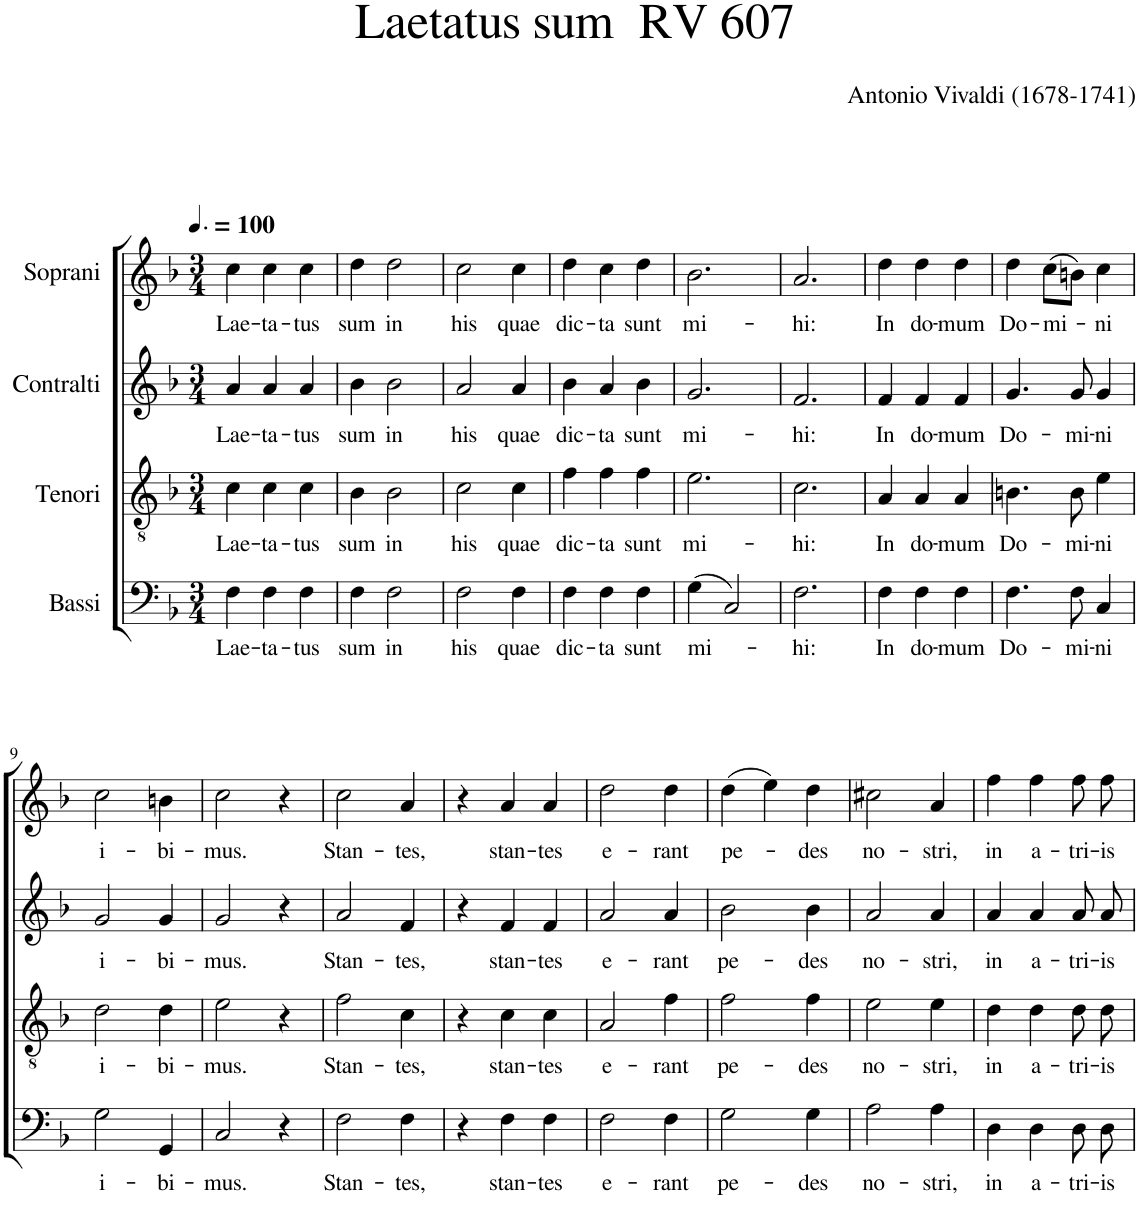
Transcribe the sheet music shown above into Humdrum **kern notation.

**kern	**text	**kern	**text	**kern	**text	**kern	**text
*part4	*part4	*part3	*part3	*part2	*part2	*part1	*part1
*staff4	*staff4	*staff3	*staff3	*staff2	*staff2	*staff1	*staff1
*I"Bassi	*	*I"Tenori	*	*I"Contralti	*	*I"Soprani	*
*clefF4	*	*clefGv2	*	*clefG2	*	*clefG2	*
*	*	*	*	*	*	*Trd1c2	*
*k[b-]	*	*k[b-]	*	*k[b-]	*	*k[b-]	*
*F:	*	*F:	*	*F:	*	*F:	*
*M3/4	*	*M3/4	*	*M3/4	*	*M3/4	*
*MM150	*	*MM150	*	*MM150	*	*MM150	*
=1	=1	=1	=1	=1	=1	=1	=1
!	!LO:LY:b	!	!LO:LY:b	!	!LO:LY:b	!	!LO:LY:b
4F\	Lae-	4c\	Lae-	4a/	Lae-	4cc\	Lae-
!	!LO:LY:b	!	!LO:LY:b	!	!LO:LY:b	!	!LO:LY:b
4F\	-ta-	4c\	-ta-	4a/	-ta-	4cc\	-ta-
!	!LO:LY:b	!	!LO:LY:b	!	!LO:LY:b	!	!LO:LY:b
4F\	-tus	4c\	-tus	4a/	-tus	4cc\	-tus
=2	=2	=2	=2	=2	=2	=2	=2
!	!LO:LY:b	!	!LO:LY:b	!	!LO:LY:b	!	!LO:LY:b
4F\	sum	4B-\	sum	4b-\	sum	4dd\	sum
!	!LO:LY:b	!	!LO:LY:b	!	!LO:LY:b	!	!LO:LY:b
2F\	in	2B-\	in	2b-\	in	2dd\	in
=3	=3	=3	=3	=3	=3	=3	=3
!	!LO:LY:b	!	!LO:LY:b	!	!LO:LY:b	!	!LO:LY:b
2F\	his	2c\	his	2a/	his	2cc\	his
!	!LO:LY:b	!	!LO:LY:b	!	!LO:LY:b	!	!LO:LY:b
4F\	quae	4c\	quae	4a/	quae	4cc\	quae
=4	=4	=4	=4	=4	=4	=4	=4
!	!LO:LY:b	!	!LO:LY:b	!	!LO:LY:b	!	!LO:LY:b
4F\	dic-	4f\	dic-	4b-\	dic-	4dd\	dic-
!	!LO:LY:b	!	!LO:LY:b	!	!LO:LY:b	!	!LO:LY:b
4F\	-ta	4f\	-ta	4a/	-ta	4cc\	-ta
!	!LO:LY:b	!	!LO:LY:b	!	!LO:LY:b	!	!LO:LY:b
4F\	sunt	4f\	sunt	4b-\	sunt	4dd\	sunt
=5	=5	=5	=5	=5	=5	=5	=5
!	!LO:LY:b	!	!LO:LY:b	!	!LO:LY:b	!	!LO:LY:b
(4G\	mi-	2.e\	mi-	2.g/	mi-	2.b-\	mi-
2C/)	.	.	.	.	.	.	.
=6	=6	=6	=6	=6	=6	=6	=6
!	!LO:LY:b	!	!LO:LY:b	!	!LO:LY:b	!	!LO:LY:b
2.F\	-hi:	2.c\	-hi:	2.f/	-hi:	2.a/	-hi:
=7	=7	=7	=7	=7	=7	=7	=7
!	!LO:LY:b	!	!LO:LY:b	!	!LO:LY:b	!	!LO:LY:b
4F\	In	4A/	In	4f/	In	4dd\	In
!	!LO:LY:b	!	!LO:LY:b	!	!LO:LY:b	!	!LO:LY:b
4F\	do-	4A/	do-	4f/	do-	4dd\	do-
!	!LO:LY:b	!	!LO:LY:b	!	!LO:LY:b	!	!LO:LY:b
4F\	-mum	4A/	-mum	4f/	-mum	4dd\	-mum
=8	=8	=8	=8	=8	=8	=8	=8
!	!LO:LY:b	!	!LO:LY:b	!	!LO:LY:b	!	!LO:LY:b
4.F\	Do-	4.Bn\	Do-	4.g/	Do-	4dd\	Do-
!	!	!	!	!	!	!	!LO:LY:b
.	.	.	.	.	.	(8cc\L	-mi-
!	!LO:LY:b	!	!LO:LY:b	!	!LO:LY:b	!	!
8F\	-mi-	8B\	-mi-	8g/	-mi-	8bn\J)	.
!	!LO:LY:b	!	!LO:LY:b	!	!LO:LY:b	!	!LO:LY:b
4C/	-ni	4e\	-ni	4g/	-ni	4cc\	-ni
!!LO:LB:g=z
=9	=9	=9	=9	=9	=9	=9	=9
!	!LO:LY:b	!	!LO:LY:b	!	!LO:LY:b	!	!LO:LY:b
2G\	i-	2d\	i-	2g/	i-	2cc\	i-
!	!LO:LY:b	!	!LO:LY:b	!	!LO:LY:b	!	!LO:LY:b
4GG/	-bi-	4d\	-bi-	4g/	-bi-	4bn\	-bi-
=10	=10	=10	=10	=10	=10	=10	=10
!	!LO:LY:b	!	!LO:LY:b	!	!LO:LY:b	!	!LO:LY:b
2C/	-mus.	2e\	-mus.	2g/	-mus.	2cc\	-mus.
4r	.	4r	.	4r	.	4r	.
=11	=11	=11	=11	=11	=11	=11	=11
!	!LO:LY:b	!	!LO:LY:b	!	!LO:LY:b	!	!LO:LY:b
2F\	Stan-	2f\	Stan-	2a/	Stan-	2cc\	Stan-
!	!LO:LY:b	!	!LO:LY:b	!	!LO:LY:b	!	!LO:LY:b
4F\	-tes,	4c\	-tes,	4f/	-tes,	4a/	-tes,
=12	=12	=12	=12	=12	=12	=12	=12
4r	.	4r	.	4r	.	4r	.
!	!LO:LY:b	!	!LO:LY:b	!	!LO:LY:b	!	!LO:LY:b
4F\	stan-	4c\	stan-	4f/	stan-	4a/	stan-
!	!LO:LY:b	!	!LO:LY:b	!	!LO:LY:b	!	!LO:LY:b
4F\	-tes	4c\	-tes	4f/	-tes	4a/	-tes
=13	=13	=13	=13	=13	=13	=13	=13
!	!LO:LY:b	!	!LO:LY:b	!	!LO:LY:b	!	!LO:LY:b
2F\	e-	2A/	e-	2a/	e-	2dd\	e-
!	!LO:LY:b	!	!LO:LY:b	!	!LO:LY:b	!	!LO:LY:b
4F\	-rant	4f\	-rant	4a/	-rant	4dd\	-rant
=14	=14	=14	=14	=14	=14	=14	=14
!	!LO:LY:b	!	!LO:LY:b	!	!LO:LY:b	!	!LO:LY:b
2G\	pe-	2f\	pe-	2b-\	pe-	(4dd\	pe-
.	.	.	.	.	.	4ee\)	.
!	!LO:LY:b	!	!LO:LY:b	!	!LO:LY:b	!	!LO:LY:b
4G\	-des	4f\	-des	4b-\	-des	4dd\	-des
=15	=15	=15	=15	=15	=15	=15	=15
!	!LO:LY:b	!	!LO:LY:b	!	!LO:LY:b	!	!LO:LY:b
2A\	no-	2e\	no-	2a/	no-	2cc#X\	no-
!	!LO:LY:b	!	!LO:LY:b	!	!LO:LY:b	!	!LO:LY:b
4A\	-stri,	4e\	-stri,	4a/	-stri,	4a/	-stri,
=16	=16	=16	=16	=16	=16	=16	=16
!	!LO:LY:b	!	!LO:LY:b	!	!LO:LY:b	!	!LO:LY:b
4D\	in	4d\	in	4a/	in	4ff\	in
!	!LO:LY:b	!	!LO:LY:b	!	!LO:LY:b	!	!LO:LY:b
4D\	a-	4d\	a-	4a/	a-	4ff\	a-
!	!LO:LY:b	!	!LO:LY:b	!	!LO:LY:b	!	!LO:LY:b
8D\L	-tri-	8d\L	-tri-	8a/L	-tri-	8ff\	-tri-
!	!LO:LY:b	!	!LO:LY:b	!	!LO:LY:b	!	!LO:LY:b
8D\J	-is	8d\J	-is	8a/J	-is	8ff\	-is
=	=	=	=	=	=	=	=
*-	*-	*-	*-	*-	*-	*-	*-
